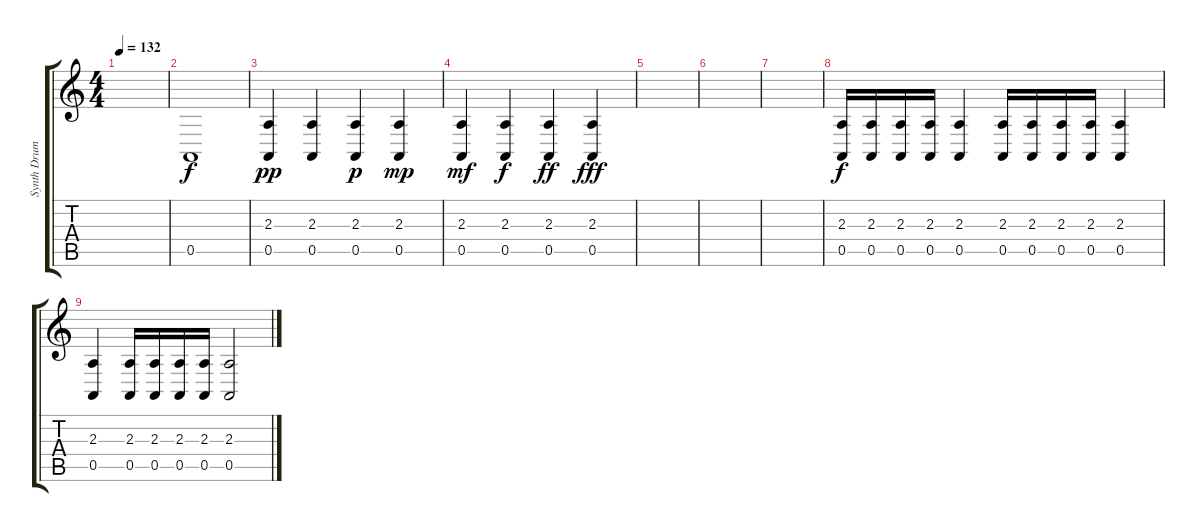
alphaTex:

\track ("Synth Drums" "Synth Drum") {instrument synthdrum}
\staff {score tabs}
\tuning (E4 B3 G3 D3 A2 E2) {hide}
\ts (4 4)
\tempo 132
\clef g2
\ks c
|
0.5.1 |
(2.3 0.5).4{dy pp} (2.3 0.5).4 (2.3 0.5).4{dy p} (2.3 0.5).4{dy mp} |
(2.3 0.5).4{dy mf} (2.3 0.5).4{dy f} (2.3 0.5).4{dy ff} (2.3 0.5).4{dy fff} |
|
|
|
(2.3 0.5).16{dy f} (2.3 0.5).16 (2.3 0.5).16 (2.3 0.5).16 (2.3 0.5).4 (2.3 0.5).16 (2.3 0.5).16 (2.3 0.5).16 (2.3 0.5).16 (2.3 0.5).4 |
(2.3 0.5).4 (2.3 0.5).16 (2.3 0.5).16 (2.3 0.5).16 (2.3 0.5).16 (2.3 0.5).2
